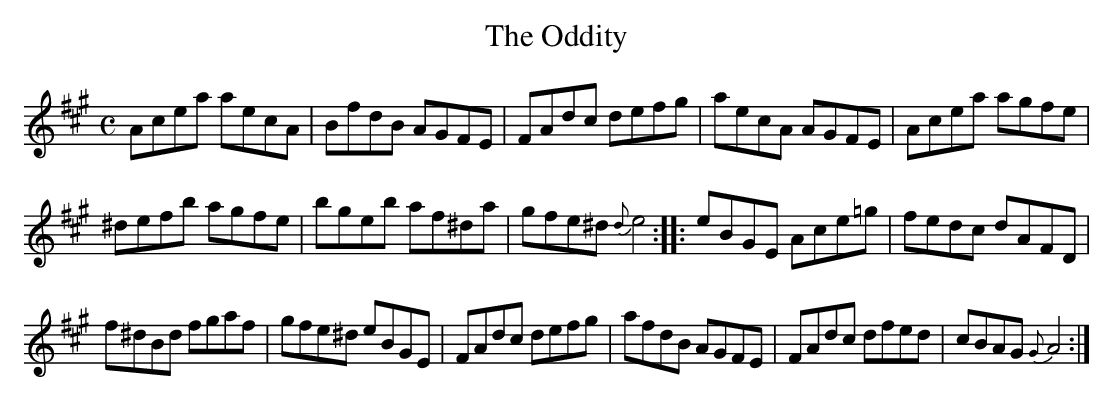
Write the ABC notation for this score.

X:1
T:Oddity, The
M:C
L:1/8
K:A
Acea aecA | BfdB AGFE | FAdc defg | aecA AGFE | Acea agfe |
^defb agfe | bgeb af^da | gfe^d {d}e4::eBGE Ace=g | fedc dAFD |
f^dBd fgaf | gfe^d eBGE | FAdc defg | afdB AGFE | FAdc dfed | cBAG {G}A4 :|
